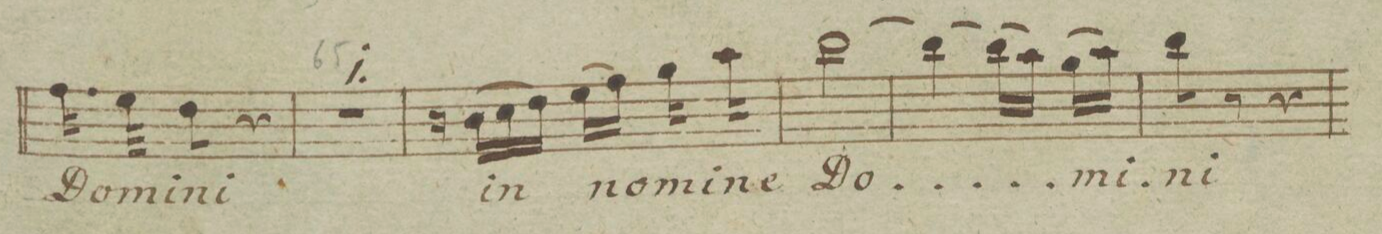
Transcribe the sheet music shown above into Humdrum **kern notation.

**kern	**text	**dynam
*I"Canto.	*	*
*clefC1	*	*
*k[f#]	*	*
*met(c)	*	*
*M2/4	*	*
16.dd\	Do-	.
32cc\	-mi-	.
8b\	-ni	.
4r	.	.
=142	=142	=142
2r	.	.
=143	=143	=143
16r	.	.
(16g\LL	in	.
16a\	.	.
16b\JJ)	.	.
(16cc\LL	no-	.
16dd\JJ)	.	.
16ee\	-mi-	.
16ff#\	-ne	.
=144	=144	=144
[2gg\	Do-	.
=145	=145	=145
4gg\_	.	.
(16gg\LL]	.	.
16ff#\JJ)	.	.
(16ee\LL	-mi-	.
16ff#\JJ)	.	.
=146	=146	=146
8gg\	-ni	.
8r	.	.
4r	.	.
=147	=147	=147
*-	*-	*-
